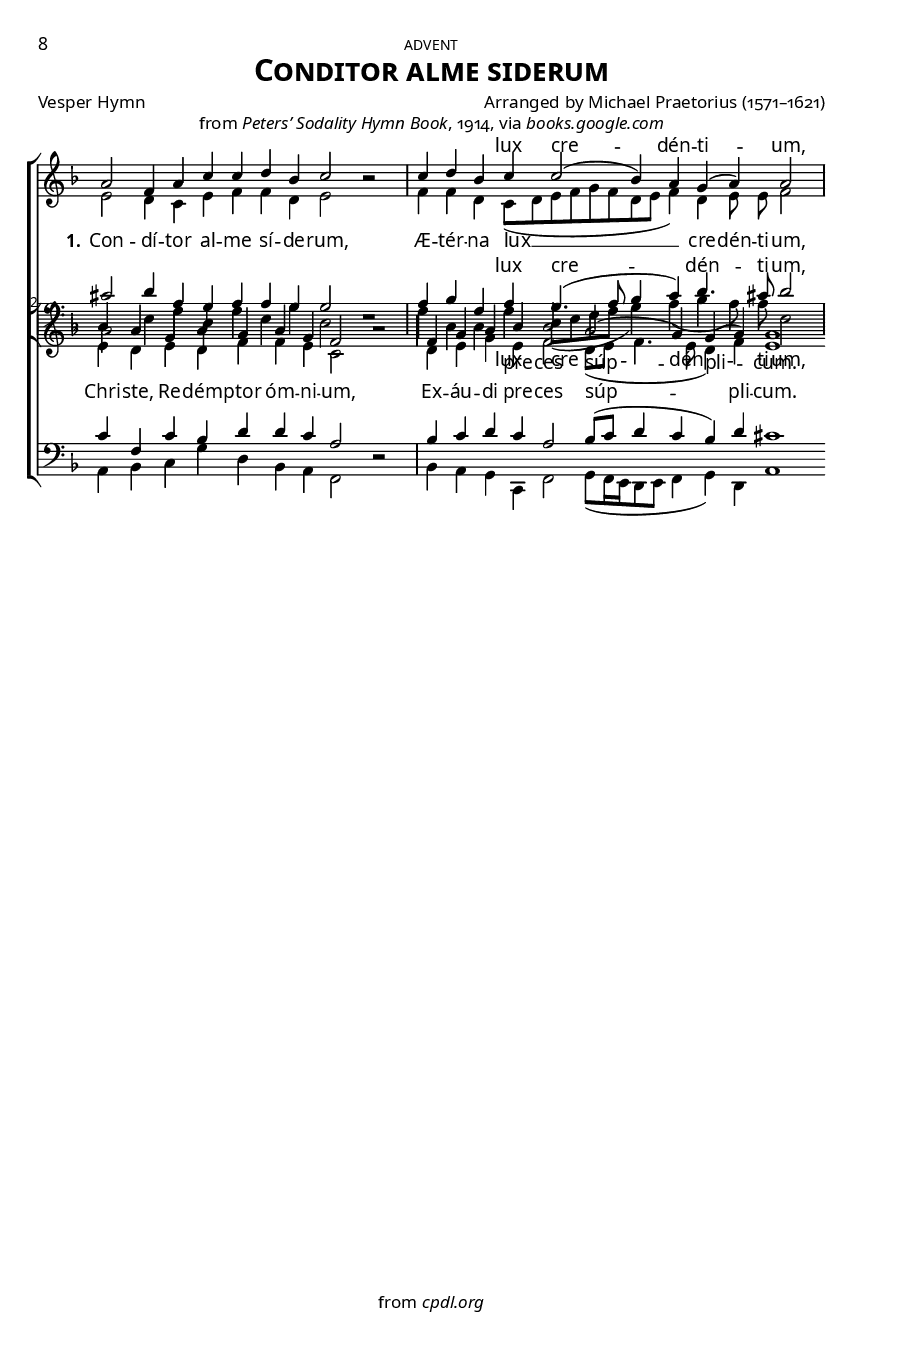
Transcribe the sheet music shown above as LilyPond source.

\version "2.14.2"
\include "util.ly"
\version "2.14.2"
#(set-global-staff-size 15) \paper{ #(define fonts (make-pango-font-tree "GoudyOlSt BT" "Garamond Premier Pro" "Garamond Premier Pro" (/ 15 20))) }
\header {tagline = ""
    title = \markup{\override #'(font-name . "Garamond Premier Pro Semibold"){ \abs-fontsize #15 \smallCapsOldStyle"Conditor alme siderum"}}
    poet = \markup\oldStyleNum"Vesper Hymn"
    composer = \markup\oldStyleNum"Arranged by Michael Praetorius (1571–1621)"
    
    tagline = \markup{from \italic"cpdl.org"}
  }
\paper {
  print-all-headers = ##f
  paper-height = 9\in
  paper-width = 6\in
  indent = 0\in
  %system-system-spacing = #'((basic-distance . 10) (padding . 0))
  system-system-spacing =
    #'((basic-distance . 0)
       (minimum-distance . 0)
       (padding . -10)
       (stretchability . 100))
  score-markup-spacing =
    #'((basic-distance . 0)
       (minimum-distance . 0)
       (padding . 0)
       (stretchability . 0))
  markup-system-spacing =
    #'((basic-distance . 0)
       (minimum-distance . 0)
       (padding . 0)
       (stretchability . 0))
  ragged-last-bottom = ##t
  ragged-bottom = ##f
  two-sided = ##t
  inner-margin = 0.5\in
  outer-margin = 0.25\in
  top-margin = 0.25\in
  bottom-margin = 0.25\in
  first-page-number = #008
  print-first-page-number = ##t
  headerLine = \markup{\override #'(font-name . "Garamond Premier Pro") \smallCaps advent}
  oddHeaderMarkup = \markup\fill-line{
     \override #'(font-name . "Garamond Premier Pro")\abs-fontsize #8.5
     \combine 
        \fill-line{"" \if \should-print-page-number
        \oldStylePageNum""
        }
        \fill-line{\headerLine}
  }
  evenHeaderMarkup = \markup {
     \override #'(font-name . "Garamond Premier Pro")\abs-fontsize #8.5
     \combine
        \if \should-print-page-number
        \oldStylePageNum""
        \fill-line{\headerLine}
  }
}

\markup \fill-line{\concat{ "from " \italic "Peters’ Sodality Hymn Book" \oldStyleNum", 1914, via " \italic "books.google.com"}}
\markup\vspace#0




























%IF_NOT_6.14
global = {
  \key f \major
  \time 16/4
  \autoBeamOff
}

sopMusic = \relative c'' {
  \repeat volta 2 {
    \partial 4*12 a2 f4 a c c d bes c2 b\rest |
    \partial 4*12 c4 d bes c c2( bes4) a g( a) a2 |
    \partial 4*11 c4 bes g bes a bes g f2 b\rest |
    \partial 4*15 f4 a bes c c2 bes( a4) g( a) a1
  }
}
sopWords = \lyricmode {
  \repeat unfold 11 \skip1
  lux cre -- dén -- ti -- um,
  
  \repeat unfold 11 \skip1
  \dropLyricsIV
  pre -- ces súp -- pli -- cum.
}

altoMusic = \relative c' {
  \partial 4*12 e2 d4 c e f f d e2 s |
  \partial 4*12 f4 f d c8([ d e f g f d e] f4) d e8 e f2 |
  \partial 4*11 e4 d e d f f e c2 s |
  \partial 4*15 d4 e g e f2 d8[( e] f4. e8 d4) f e1 \bar ":|"
}
altoWords = \lyricmode {
  \dropLyricsVI
  \set stanza = #"1."
  Con -- dí -- tor al -- me sí -- de -- rum,
  Æ -- tér -- na lux __ cre -- dén -- ti -- um,
  \dropLyricsIX
  Chri -- ste, Re -- dém -- ptor óm -- ni -- um,
  Ex -- áu -- di pre -- ces súp -- pli -- cum.
}
altoWordsII = \lyricmode {
%\markup\italic
}
altoWordsIII = \lyricmode {
}
altoWordsIV = \lyricmode {
  
}

tenorMusic = \relative c' {
  \partial 4*12 cis2 d4 a g a a g g2 s |
  \partial 4*12 a4 bes f a g4.( a8 bes4 c) d4. cis8 d2 |
  \partial 4*11 c4 f, c' bes d d c a2 s |
  \partial 4*15 bes4 c d c a2 bes8([ c] d4 c bes) d cis1 \bar ":|"
}
tenorWords = \lyricmode {
  \repeat unfold 11 \skip1
  \dropLyricsIV
  lux cre -- dén -- ti -- um,
  
}
%  \repeat unfold 11 \skip1
%  pre -- ces súp -- pli -- cum.

bassMusic = \relative c {
  \partial 4*12 a2 d4 f c f d g c,2 d\rest |
  \partial 4*12 f4 bes, bes f' c8[( d e f] g4) a( bes a8) a d,2 |
  \partial 4*11 a4 bes c g' d bes a f2 d'\rest |
  \partial 4*15 bes4 a g c, f2 g8([ f16 e d8 e] f4 g) d a'1 \bar ":|"
}
bassWords = \lyricmode {
  \repeat unfold 11 \skip1
  lux cre -- dén -- ti -- um,
  
}
%  \repeat unfold 11 \skip1
%  pre -- ces súp -- pli -- cum.

\score {
  <<
   \new ChoirStaff <<
    \new Staff = women <<
      \new Voice = "sopranos" { \voiceOne << \global \sopMusic >> }
      \new Voice = "altos" { \voiceTwo << \global \altoMusic >> }
    >>
    \new Lyrics \with { alignAboveContext = #"women"  \override VerticalAxisGroup #'nonstaff-relatedstaff-spacing = #'((basic-distance . 1))} \lyricsto "sopranos" \sopWords
    \new Lyrics = "altosIV"  \with { alignBelowContext = #"women" \override VerticalAxisGroup #'nonstaff-relatedstaff-spacing = #'((basic-distance . 1))} \lyricsto "altos" \altoWordsIV
    \new Lyrics = "altosIII"  \with { alignBelowContext = #"women" \override VerticalAxisGroup #'nonstaff-relatedstaff-spacing = #'((basic-distance . 1))} \lyricsto "altos" \altoWordsIII
    \new Lyrics = "altosII"  \with { alignBelowContext = #"women" \override VerticalAxisGroup #'nonstaff-relatedstaff-spacing = #'((basic-distance . 1))} \lyricsto "altos" \altoWordsII
    \new Lyrics = "altos"  \with { alignBelowContext = #"women" \override VerticalAxisGroup #'nonstaff-relatedstaff-spacing = #'((padding . -0.5))} \lyricsto "altos" \altoWords
   \new Staff = men <<
      \clef bass
      \new Voice = "tenors" { \voiceOne << \global \tenorMusic >> }
      \new Voice = "basses" { \voiceTwo << \global \bassMusic >> }
    >>
    \new Lyrics \with { alignAboveContext = #"men" } \lyricsto "tenors" \tenorWords
    \new Lyrics \with { alignBelowContext = #"men" } \lyricsto "basses" \bassWords
  >>
%    \new PianoStaff << \new Staff { \new Voice { \pianoRH } } \new Staff { \clef "bass" \pianoLH } >>
  >>
  \layout {
    \context {
      \Score
      %\override SpacingSpanner #'base-shortest-duration = #(ly:make-moment 1 8)
      %\override SpacingSpanner #'common-shortest-duration = #(ly:make-moment 1 4)
    }
    \context {
      % Remove all empty staves
      \Staff
      \RemoveEmptyStaves \override VerticalAxisGroup #'remove-first = ##t
      \remove "Time_signature_engraver"
    }
    \context {
      \Lyrics
      \override LyricText #'X-offset = #center-on-word
    }
  }
  
  \midi {
    \tempo 4 = 105
    \set Staff.midiInstrument = "piccolo"
  
    \context {
      \Voice
      \remove "Dynamic_performer"
    }
  }
}
